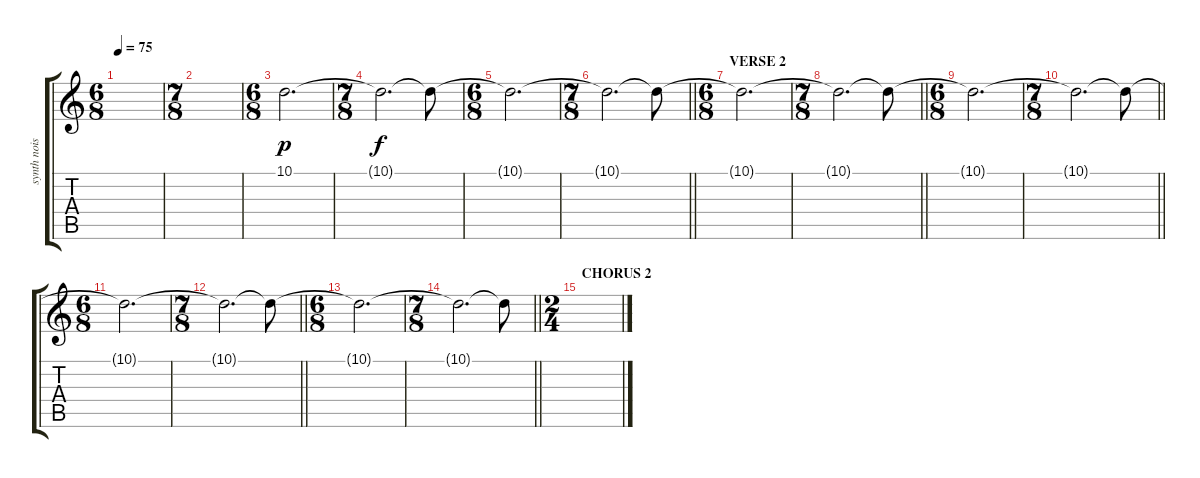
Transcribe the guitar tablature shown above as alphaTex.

\track ("synth noises" "synth nois") {instrument seashore}
\staff {score tabs}
\tuning (E4 B3 G3 D3 A2 E2) {hide}
\ts (6 8)
\tempo 75
\clef g2
\ks c
|
\ts (7 8)
|
\ts (6 8)
10.1.2{d dy p instrument applause} |
\ts (7 8)
10.1{t}.2{d dy f} 10.1{t}.8 |
\ts (6 8)
10.1{t}.2{d} |
\ts (7 8)
\barLineRight lightlight
10.1{t}.2{d} 10.1{t}.8 |
\ts (6 8)
\section ("" "VERSE 2")
10.1{t}.2{d} |
\ts (7 8)
\barLineRight lightlight
10.1{t}.2{d} 10.1{t}.8 |
\ts (6 8)
10.1{t}.2{d} |
\ts (7 8)
\barLineRight lightlight
10.1{t}.2{d} 10.1{t}.8 |
\ts (6 8)
10.1{t}.2{d} |
\ts (7 8)
\barLineRight lightlight
10.1{t}.2{d} 10.1{t}.8 |
\ts (6 8)
10.1{t}.2{d} |
\ts (7 8)
\barLineRight lightlight
10.1{t}.2{d} 10.1{t}.8 |
\ts (2 4)
\section ("" "CHORUS 2")
